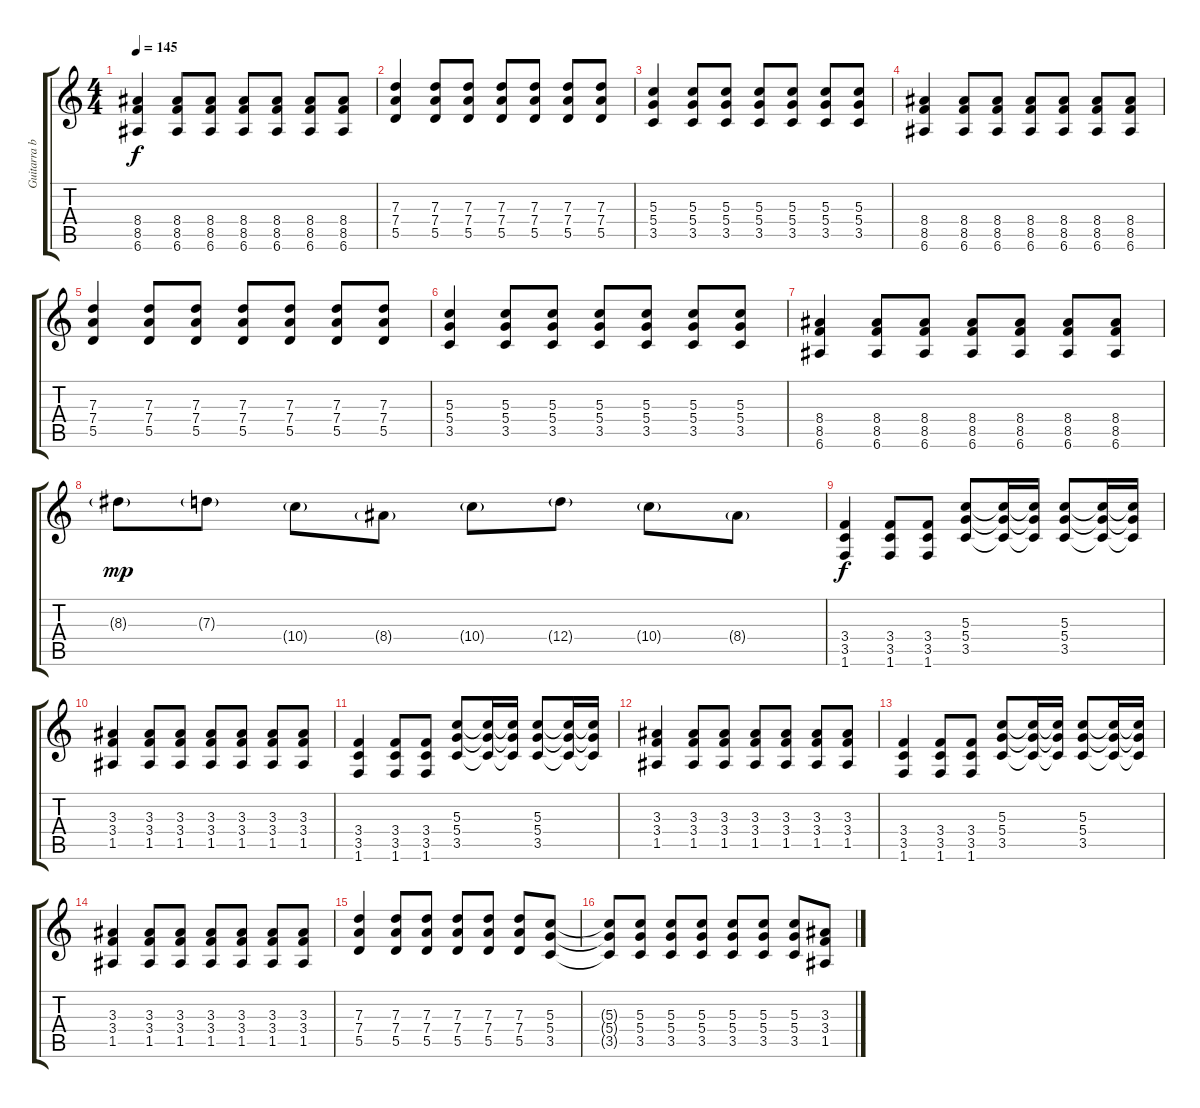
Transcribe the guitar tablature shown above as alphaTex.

\track ("Guitarra base" "Guitarra b") {instrument overdrivenguitar}
\staff {score tabs}
\tuning (E4 B3 G3 D3 A2 E2) {hide}
\ts (4 4)
\tempo 145
\clef g2
\ks c
(8.4 8.5 6.6).4{dy f} (8.4 8.5 6.6).8 (8.4 8.5 6.6).8 (8.4 8.5 6.6).8 (8.4 8.5 6.6).8 (8.4 8.5 6.6).8 (8.4 8.5 6.6).8 |
(7.3 7.4 5.5).4 (7.3 7.4 5.5).8 (7.3 7.4 5.5).8 (7.3 7.4 5.5).8 (7.3 7.4 5.5).8 (7.3 7.4 5.5).8 (7.3 7.4 5.5).8 |
(5.3 5.4 3.5).4 (5.3 5.4 3.5).8 (5.3 5.4 3.5).8 (5.3 5.4 3.5).8 (5.3 5.4 3.5).8 (5.3 5.4 3.5).8 (5.3 5.4 3.5).8 |
(8.4 8.5 6.6).4 (8.4 8.5 6.6).8 (8.4 8.5 6.6).8 (8.4 8.5 6.6).8 (8.4 8.5 6.6).8 (8.4 8.5 6.6).8 (8.4 8.5 6.6).8 |
(7.3 7.4 5.5).4 (7.3 7.4 5.5).8 (7.3 7.4 5.5).8 (7.3 7.4 5.5).8 (7.3 7.4 5.5).8 (7.3 7.4 5.5).8 (7.3 7.4 5.5).8 |
(5.3 5.4 3.5).4 (5.3 5.4 3.5).8 (5.3 5.4 3.5).8 (5.3 5.4 3.5).8 (5.3 5.4 3.5).8 (5.3 5.4 3.5).8 (5.3 5.4 3.5).8 |
(8.4 8.5 6.6).4 (8.4 8.5 6.6).8 (8.4 8.5 6.6).8 (8.4 8.5 6.6).8 (8.4 8.5 6.6).8 (8.4 8.5 6.6).8 (8.4 8.5 6.6).8 |
8.3{g}.8{dy mp} 7.3{g}.8 10.4{g}.8 8.4{g}.8 10.4{g}.8 12.4{g}.8 10.4{g}.8 8.4{g}.8 |
(3.4 3.5 1.6).4{dy f} (3.4 3.5 1.6).8 (3.4 3.5 1.6).8 (5.3 5.4 3.5).8 (5.3{t} 5.4{t} 3.5{t}).16 (5.3{t} 5.4{t} 3.5{t}).16 (5.3 5.4 3.5).8 (5.3{t} 5.4{t} 3.5{t}).16 (5.3{t} 5.4{t} 3.5{t}).16 |
(3.3 3.4 1.5).4 (3.3 3.4 1.5).8 (3.3 3.4 1.5).8 (3.3 3.4 1.5).8 (3.3 3.4 1.5).8 (3.3 3.4 1.5).8 (3.3 3.4 1.5).8 |
(3.4 3.5 1.6).4 (3.4 3.5 1.6).8 (3.4 3.5 1.6).8 (5.3 5.4 3.5).8 (5.3{t} 5.4{t} 3.5{t}).16 (5.3{t} 5.4{t} 3.5{t}).16 (5.3 5.4 3.5).8 (5.3{t} 5.4{t} 3.5{t}).16 (5.3{t} 5.4{t} 3.5{t}).16 |
(3.3 3.4 1.5).4 (3.3 3.4 1.5).8 (3.3 3.4 1.5).8 (3.3 3.4 1.5).8 (3.3 3.4 1.5).8 (3.3 3.4 1.5).8 (3.3 3.4 1.5).8 |
(3.4 3.5 1.6).4 (3.4 3.5 1.6).8 (3.4 3.5 1.6).8 (5.3 5.4 3.5).8 (5.3{t} 5.4{t} 3.5{t}).16 (5.3{t} 5.4{t} 3.5{t}).16 (5.3 5.4 3.5).8 (5.3{t} 5.4{t} 3.5{t}).16 (5.3{t} 5.4{t} 3.5{t}).16 |
(3.3 3.4 1.5).4 (3.3 3.4 1.5).8 (3.3 3.4 1.5).8 (3.3 3.4 1.5).8 (3.3 3.4 1.5).8 (3.3 3.4 1.5).8 (3.3 3.4 1.5).8 |
(7.3 7.4 5.5).4 (7.3 7.4 5.5).8 (7.3 7.4 5.5).8 (7.3 7.4 5.5).8 (7.3 7.4 5.5).8 (7.3 7.4 5.5).8 (5.3 5.4 3.5).8 |
(5.3{t} 5.4{t} 3.5{t}).8 (5.3 5.4 3.5).8 (5.3 5.4 3.5).8 (5.3 5.4 3.5).8 (5.3 5.4 3.5).8 (5.3 5.4 3.5).8 (5.3 5.4 3.5).8 (3.3 3.4 1.5).8
